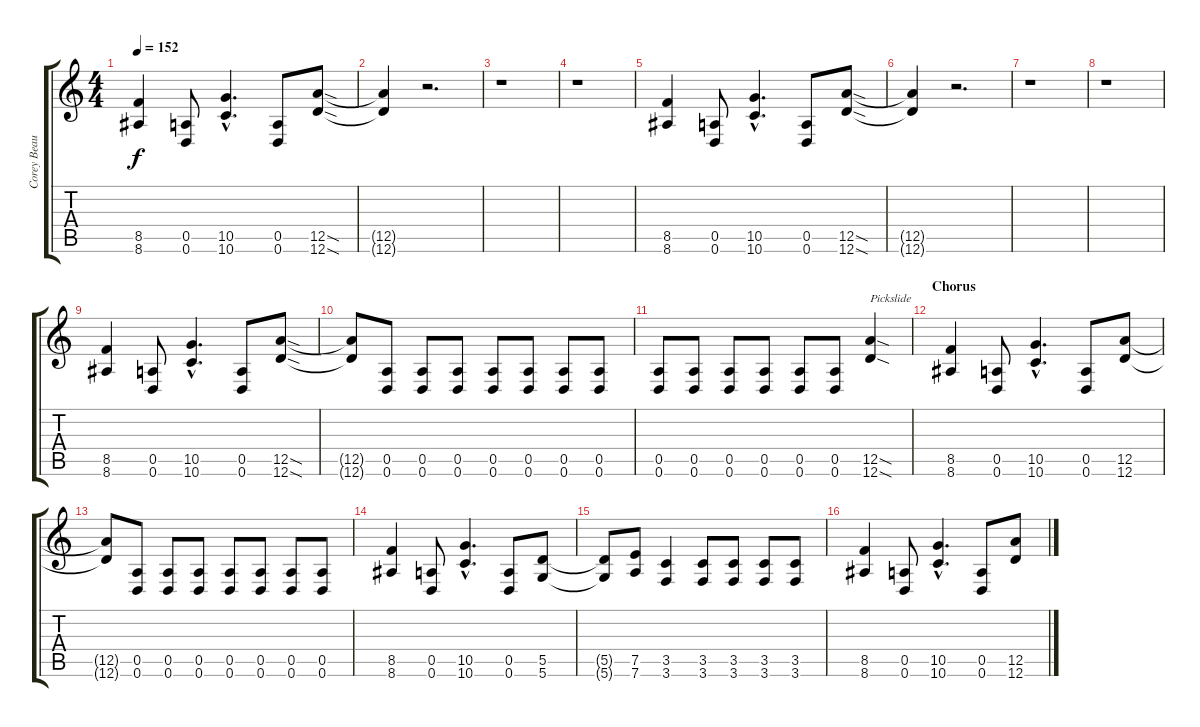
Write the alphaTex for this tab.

\track ("Corey Beaulieu" "Corey Beau") {instrument overdrivenguitar}
\staff {score tabs}
\tuning (E4 B3 G3 D3 A2 D2) {hide}
\ts (4 4)
\tempo 152
\clef g2
\ks c
(8.5 8.6).4{dy f} (0.5 0.6).8 (10.5{hac} 10.6{hac}).4{d} (0.5 0.6).8 (12.5{sod} 12.6{sod}).8 |
(12.5{t} 12.6{t}).4 r.2{d} |
r.1 |
r.1 |
(8.5 8.6).4 (0.5 0.6).8 (10.5{hac} 10.6{hac}).4{d} (0.5 0.6).8 (12.5{sod} 12.6{sod}).8 |
(12.5{t} 12.6{t}).4 r.2{d} |
r.1 |
r.1 |
(8.5 8.6).4 (0.5 0.6).8 (10.5{hac} 10.6{hac}).4{d} (0.5 0.6).8 (12.5{sod} 12.6{sod}).8 |
(12.5{t} 12.6{t}).8 (0.5 0.6).8 (0.5 0.6).8 (0.5 0.6).8 (0.5 0.6).8 (0.5 0.6).8 (0.5 0.6).8 (0.5 0.6).8 |
(0.5 0.6).8 (0.5 0.6).8 (0.5 0.6).8 (0.5 0.6).8 (0.5 0.6).8 (0.5 0.6).8 (12.5{sod} 12.6{sod}).4{txt "Pickslide"} |
\section ("" "Chorus")
(8.5 8.6).4 (0.5 0.6).8 (10.5{hac} 10.6{hac}).4{d} (0.5 0.6).8 (12.5 12.6).8 |
(12.5{t} 12.6{t}).8 (0.5 0.6).8 (0.5 0.6).8 (0.5 0.6).8 (0.5 0.6).8 (0.5 0.6).8 (0.5 0.6).8 (0.5 0.6).8 |
(8.5 8.6).4 (0.5 0.6).8 (10.5{hac} 10.6{hac}).4{d} (0.5 0.6).8 (5.5 5.6).8 |
(5.5{t} 5.6{t}).8 (7.5 7.6).8 (3.5 3.6).4 (3.5 3.6).8 (3.5 3.6).8 (3.5 3.6).8 (3.5 3.6).8 |
(8.5 8.6).4 (0.5 0.6).8 (10.5{hac} 10.6{hac}).4{d} (0.5 0.6).8 (12.5 12.6).8
